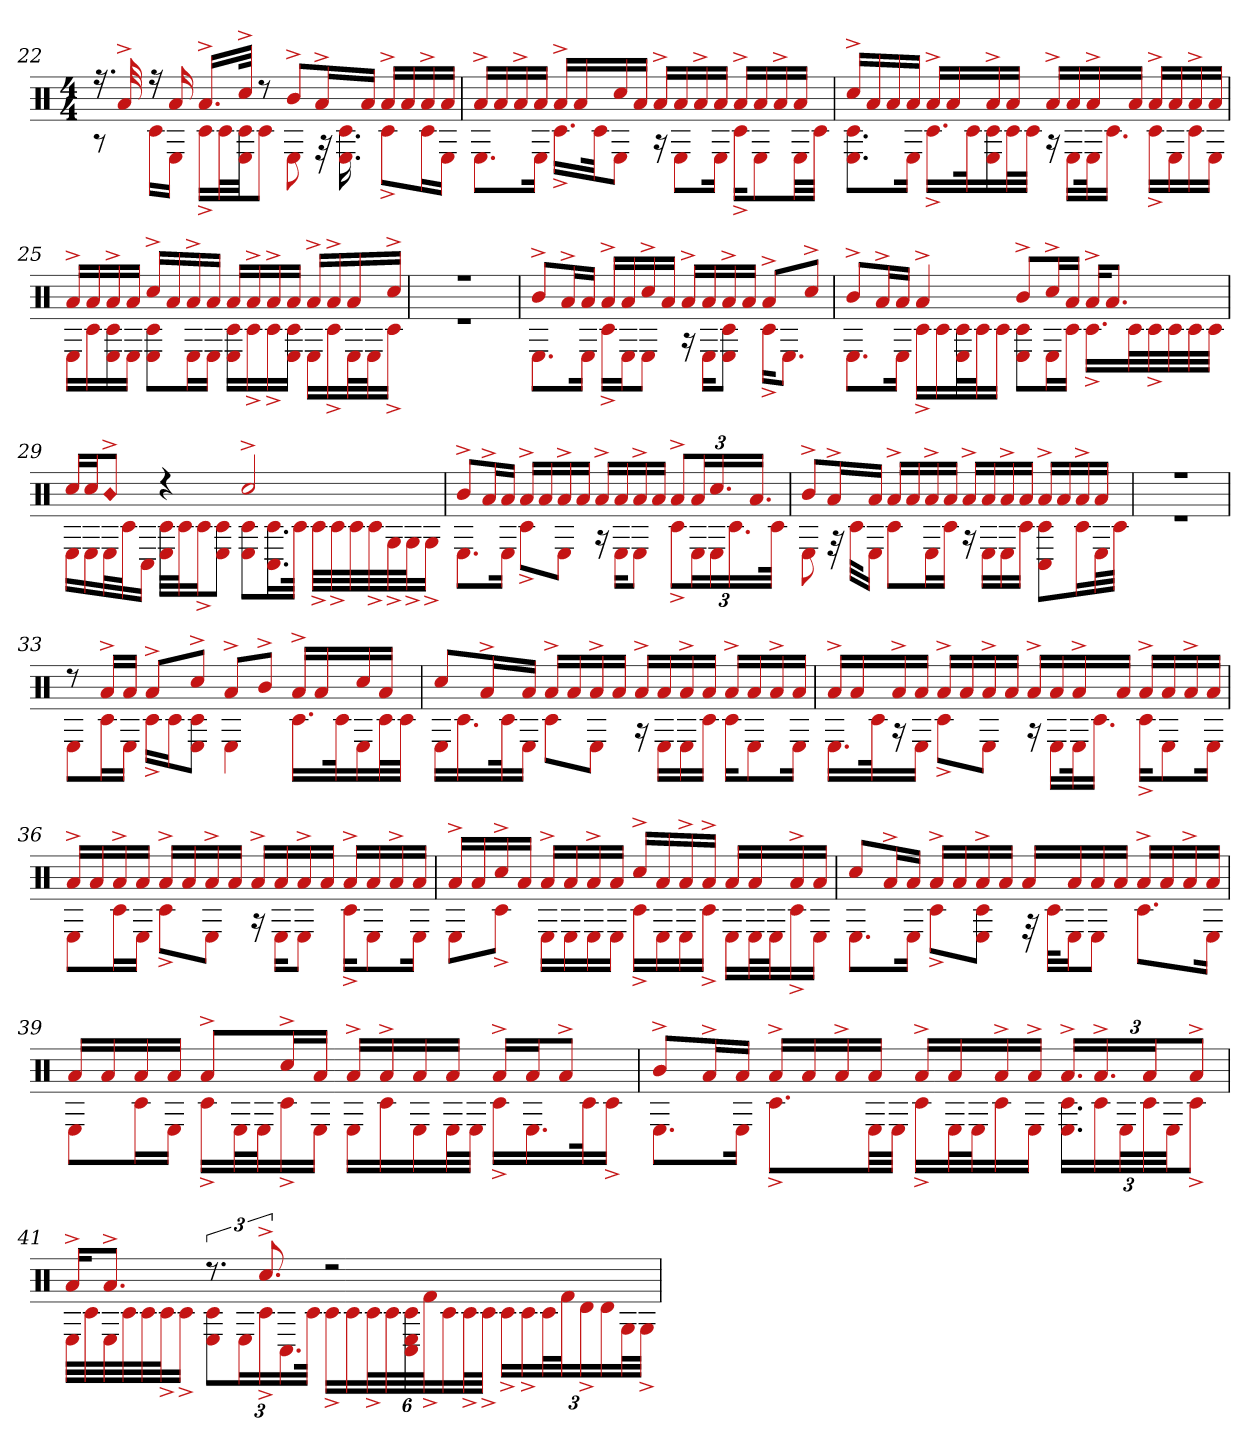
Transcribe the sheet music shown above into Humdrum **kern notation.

**kern
*part1
*staff1
*clefX
*k[]
*M4/4
=22
*^
16.r	8r
32a^	.
16r	16c#LL
16a	16EJJ
16.a^LL	16c#^LL
.	32c#L
32cc#^JJk	32c# 32EJJ
8r	8c#J
8b^L	8E
16a^L	32r
.	16.c# 16.E
16aJJ	.
16a^LL	8c#^L
16a	.
16a^	16c#L
16aJJ	16EJJ
=23	=23
16a^LL	8.EL
16a	.
16a^	.
16aJJ	16EJk
16a^LL	16.c#^LL
16a	.
.	32c#Jk
16cc#	8EJ
16aJJ	.
16a^LL	16r
16a	8EL
16a^	.
16aJJ	16EJk
16a^LL	16c#^KL
16a	8E
16a^	.
16aJJ	32ELL
.	32c#JJJ
=24	=24
16cc#^LL	8.E 8.c#L
16a	.
16a	.
16aJJ	16EJk
16a^LL	16.c#^LL
16a	.
.	32c#k
16a^	16c# 16E
16aJJ	32c#L
.	32c#JJJ
16a^LL	16r
16a	16ELL
16a^	32Ek
.	16.c#JJ
16aJJ	.
16a^LL	16c#^LL
16a	16E
16a^	16c#
16aJJ	16EJJ
=25	=25
16a^LL	16ELL
16a	16c#
16a^	16E 16c#
16aJJ	16EJJ
16cc#^LL	8c# 8EL
16a	.
16a^	16EL
16aJJ	16EJJ
16aLL	16c# 16ELL
16a^	16c#^
16a^	16c#^
16aJJ	16E 16c#JJ
16a^LL	16ELL
16a^	16c#^
16a	32EL
.	32EJ
16cc#^JJ	16c#^JJ
=26	=26
1r	1r
=27	=27
8b^L	8.EL
16a^L	.
16aJJ	16EJk
16a^LL	16c#^LL
16a	16EJ
16cc#^	8EJ
16aJJ	.
16a^LL	16r
16a	16EKL
16a^	8c# 8EJ
16aJJ	.
8a^L	16c#^KL
.	8.EJ
8cc#^J	.
=28	=28
8b^L	8.EL
16a^L	.
16aJJ	16EJk
4a^	16c#^LL
.	16c#
.	32E 32c#L
.	32c#J
.	16c#JJ
8b^L	8c# 8EL
16cc#^L	16EL
16aJJ	16c#JJ
16a^KL	16.c#^LL
8.aJ	.
.	32c#L
.	32c#^
.	32c#
.	32c#
.	32c#JJJ
=29	=29
16cc#LL	16ELL
16cc#J	16E
!LO:N:head=diamond	!
8b^J	32EL
.	32c#J
.	16C#JJ
4r	32E 32c#LLL
.	32c#J
.	16c#^J
.	8c# 8EJ
2cc#^	8E 8c#L
.	16.C# 16.c#L
.	32c#JJk
.	32c#^LLL
.	32c#^
.	32c#
.	32c#^
.	32G^
.	32G^J
.	16G^JJ
=30	=30
8b^L	8.EL
16a^L	.
16aJJ	16EJk
16a^LL	8c#^L
16a	.
16a^	8EJ
16aJJ	.
16a^LL	16r
16a	16EKL
16a^	8EJ
16aJJ	.
12a^L	12c#^L
24aL	24EL
24.cc#	24E
.	24.c#
24.aJJ	.
.	48c#JJk
=31	=31
8b^L	8E
16a^L	32r
.	32c#KLL
16aJJ	16EJJ
16a^LL	8c#L
16a	.
16a^	16EL
16aJJ	16c#JJ
16a^LL	16r
16a	16ELL
16a^	16E
16aJJ	16c#JJ
16a^LL	8c# 8C#L
16a	.
16a^	16c#L
16aJJ	32EL
.	32c#JJJ
=32	=32
1r	1r
=33	=33
8r	8EL
16a^LL	16c#L
16aJJ	16EJJ
8a^L	16c#^LL
.	16c#J
8cc#^J	8E 8c#J
8a^L	4E
8b^J	.
16a^LL	16.c#LL
16a	.
.	32c#k
16cc#	16E
16aJJ	32c#L
.	32c#JJJ
=34	=34
8cc#L	16ELL
.	16.c#
16a^L	.
.	32c#k
16aJJ	16EJJ
16a^LL	8c#L
16a	.
16a^	8EJ
16aJJ	.
16a^LL	16r
16a	16ELL
16a^	16E
16aJJ	16c#JJ
16a^LL	16c#KL
16a	8E
16a^	.
16aJJ	16EJk
=35	=35
16a^LL	16.ELL
16a	.
.	32c#k
16a^	16r
16aJJ	16EJJ
16a^LL	8c#^L
16a	.
16a^	8EJ
16aJJ	.
16a^LL	16r
16a	16ELL
16a^	32Ek
.	16.c#JJ
16aJJ	.
16a^LL	16c#^KL
16a	8E
16a^	.
16aJJ	16EJk
=36	=36
16a^LL	8EL
16a	.
16a^	16c#L
16aJJ	16EJJ
16a^LL	8c#^L
16a	.
16a^	8EJ
16aJJ	.
16a^LL	16r
16a	16EKL
16a^	8EJ
16aJJ	.
16a^LL	16c#^KL
16a	8E
16a^	.
16aJJ	16EJk
=37	=37
16a^LL	8EL
16a	.
16cc#^	8c#^J
16aJJ	.
16a^LL	16ELL
16a	16E
16a^	16E
16aJJ	16EJJ
16cc#^LL	16c#^LL
16a	16E
16a^	16E
16a^JJ	16c#^JJ
16aLL	16ELL
16a	32EL
.	32EJ
16a^	16c#^
16aJJ	16EJJ
=38	=38
8cc#L	8.EL
16a^L	.
16aJJ	16EJk
16a^LL	8c#^L
16a	.
16a^	8E 8c#J
16aJJ	.
16aLL	32r
.	32c#KLL
16a	16EJ
16a	8EJ
16aJJ	.
16a^LL	8.c#L
16a	.
16a^	.
16aJJ	16EJk
=39	=39
16aLL	8EL
16a	.
16a	16c#L
16aJJ	16EJJ
8a^L	16c#^LL
.	32EL
.	32EJ
16cc#^L	16c#^
16aJJ	16EJJ
16a^LL	16ELL
16a^	16c#
16a	16E
16aJJ	32EL
.	32EJJJ
16a^LL	16c#^LL
16aJ	16.E
8a^J	.
.	32c#k
.	16c#^JJ
=40	=40
8b^L	8.EL
16a^L	.
16aJJ	16EJk
16a^LL	8.c#^L
16a	.
16a^	.
16aJJ	32ELL
.	32EJJJ
16a^LL	16c#^LL
16a	32EL
.	32EJ
16a^	16c#
16a^JJ	16EJJ
24.a^LL	24.c# 24.ELL
24.a^	24c#
.	48EL
24aJ	48c#
.	48EJJ
12a^J	12c#^J
=41	=41
16a^KL	32ELLL
.	32c#
8.a^J	32E
.	32c#
.	32c#
.	32c#^J
.	16c#^JJ
12.r	12c# 12EL
.	24EL
12.cc#^	24c#^
.	24.C#
.	48c#JJk
2r	24c#^LL
.	24c#
.	48c#^L
.	48c#
.	48c# 48E 48C#
.	48f#^J
.	24c#
.	48c#^L
.	48c#^JJJ
.	24c#^LL
.	24c#^
.	48c#L
.	48f#J
.	24d^
.	24d
.	48GL
.	48G^JJJ
*v	*v
=
*-
